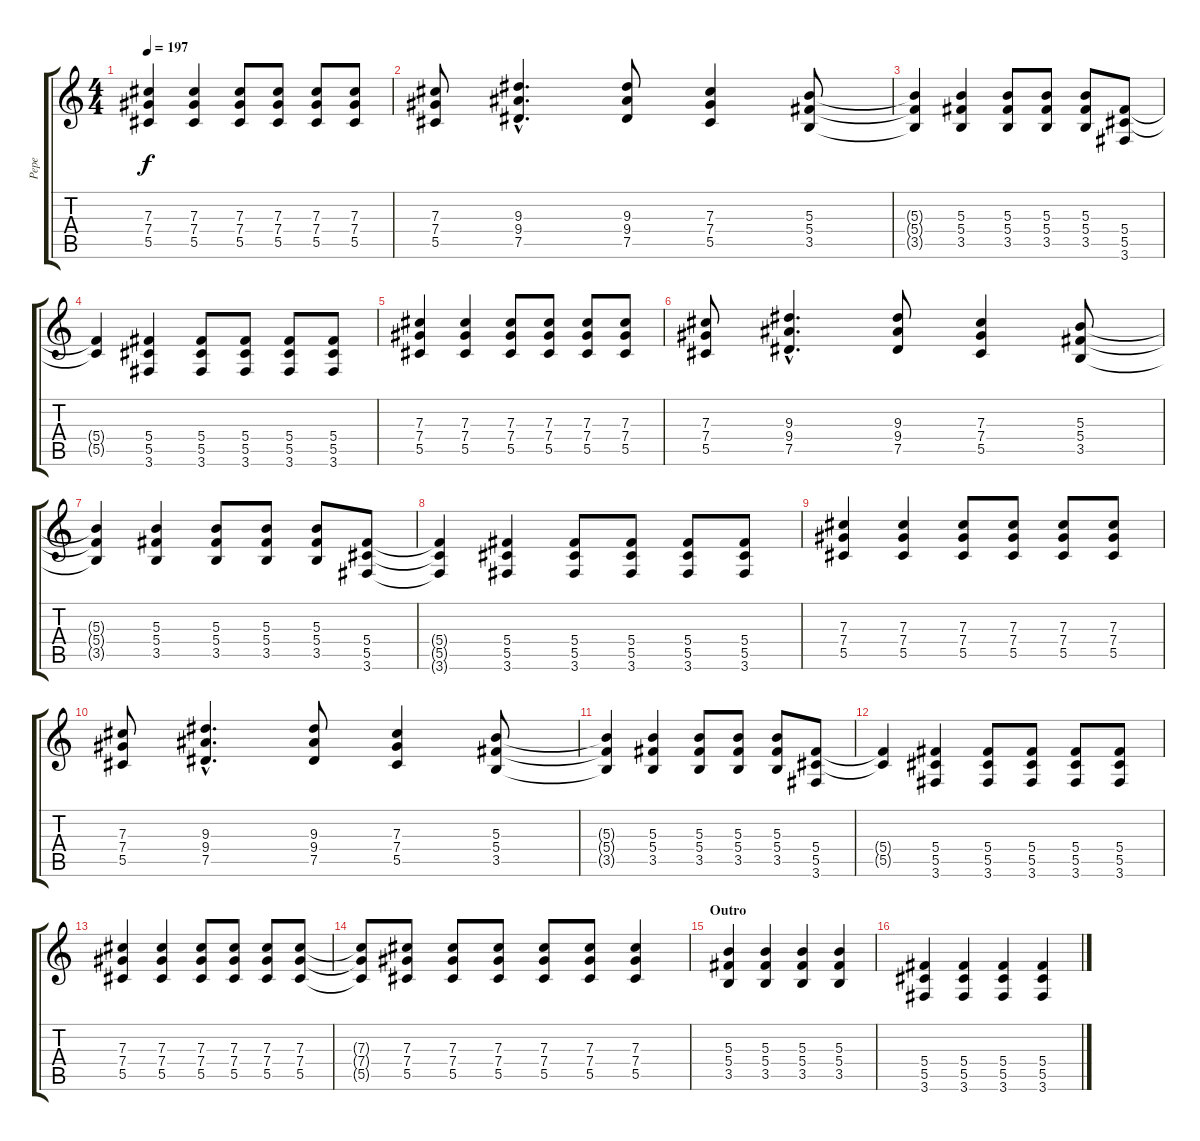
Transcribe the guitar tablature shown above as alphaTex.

\track ("Pepe" "Pepe") {instrument distortionguitar}
\staff {score tabs}
\tuning (Eb4 Bb3 Gb3 Db3 Ab2 Eb2) {hide}
\ts (4 4)
\tempo 197
\clef g2
\ks c
(7.3 7.4 5.5).4{dy f} (7.3 7.4 5.5).4 (7.3 7.4 5.5).8 (7.3 7.4 5.5).8 (7.3 7.4 5.5).8 (7.3 7.4 5.5).8 |
(7.3 7.4 5.5).8 (9.3{hac} 9.4{hac} 7.5{hac}).4{d} (9.3 9.4 7.5).8 (7.3 7.4 5.5).4 (5.3 5.4 3.5).8 |
(5.3{t} 5.4{t} 3.5{t}).4 (5.3 5.4 3.5).4 (5.3 5.4 3.5).8 (5.3 5.4 3.5).8 (5.3 5.4 3.5).8 (5.4 5.5 3.6).8 |
(5.4{t} 5.5{t}).4 (5.4 5.5 3.6).4 (5.4 5.5 3.6).8 (5.4 5.5 3.6).8 (5.4 5.5 3.6).8 (5.4 5.5 3.6).8 |
(7.3 7.4 5.5).4 (7.3 7.4 5.5).4 (7.3 7.4 5.5).8 (7.3 7.4 5.5).8 (7.3 7.4 5.5).8 (7.3 7.4 5.5).8 |
(7.3 7.4 5.5).8 (9.3{hac} 9.4{hac} 7.5{hac}).4{d} (9.3 9.4 7.5).8 (7.3 7.4 5.5).4 (5.3 5.4 3.5).8 |
(5.3{t} 5.4{t} 3.5{t}).4 (5.3 5.4 3.5).4 (5.3 5.4 3.5).8 (5.3 5.4 3.5).8 (5.3 5.4 3.5).8 (5.4 5.5 3.6).8 |
(5.4{t} 5.5{t} 3.6{t}).4 (5.4 5.5 3.6).4 (5.4 5.5 3.6).8 (5.4 5.5 3.6).8 (5.4 5.5 3.6).8 (5.4 5.5 3.6).8 |
(7.3 7.4 5.5).4 (7.3 7.4 5.5).4 (7.3 7.4 5.5).8 (7.3 7.4 5.5).8 (7.3 7.4 5.5).8 (7.3 7.4 5.5).8 |
(7.3 7.4 5.5).8 (9.3{hac} 9.4{hac} 7.5{hac}).4{d} (9.3 9.4 7.5).8 (7.3 7.4 5.5).4 (5.3 5.4 3.5).8 |
(5.3{t} 5.4{t} 3.5{t}).4 (5.3 5.4 3.5).4 (5.3 5.4 3.5).8 (5.3 5.4 3.5).8 (5.3 5.4 3.5).8 (5.4 5.5 3.6).8 |
(5.4{t} 5.5{t}).4 (5.4 5.5 3.6).4 (5.4 5.5 3.6).8 (5.4 5.5 3.6).8 (5.4 5.5 3.6).8 (5.4 5.5 3.6).8 |
(7.3 7.4 5.5).4 (7.3 7.4 5.5).4 (7.3 7.4 5.5).8 (7.3 7.4 5.5).8 (7.3 7.4 5.5).8 (7.3 7.4 5.5).8 |
(7.3{t} 7.4{t} 5.5{t}).8 (7.3 7.4 5.5).8 (7.3 7.4 5.5).8 (7.3 7.4 5.5).8 (7.3 7.4 5.5).8 (7.3 7.4 5.5).8 (7.3 7.4 5.5).4 |
\section ("" "Outro")
(5.3 5.4 3.5).4 (5.3 5.4 3.5).4 (5.3 5.4 3.5).4 (5.3 5.4 3.5).4 |
(5.4 5.5 3.6).4 (5.4 5.5 3.6).4 (5.4 5.5 3.6).4 (5.4 5.5 3.6).4
